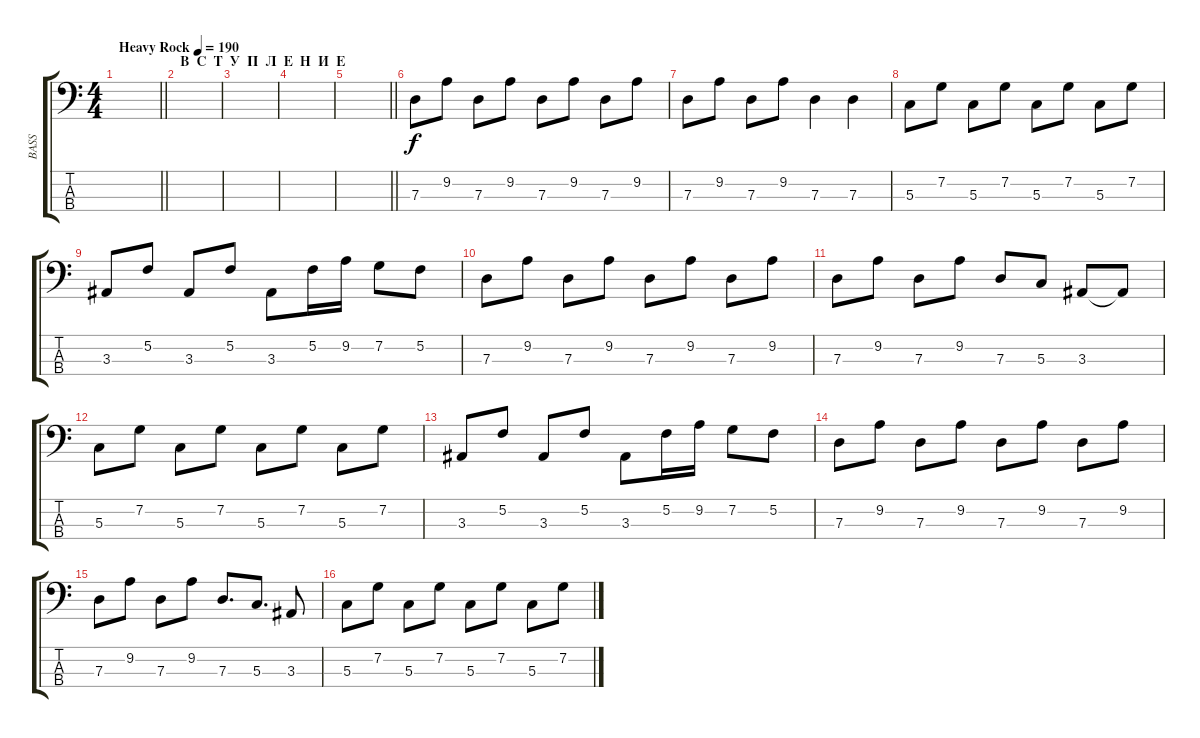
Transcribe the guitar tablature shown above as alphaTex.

\track ("BASS" "BASS") {instrument electricbassfinger}
\staff {score tabs}
\tuning (F2 C2 G1 D1) {hide}
\ts (4 4)
\tempo (190 "Heavy Rock")
\clef f4
\barLineRight lightlight
\ks c
|
\section ("" "В  С  Т  У  П  Л  Е  Н  И  Е")
|
|
|
\barLineRight lightlight
|
7.3.8 9.2.8 7.3.8 9.2.8 7.3.8 9.2.8 7.3.8 9.2.8 |
7.3.8 9.2.8 7.3.8 9.2.8 7.3.4 7.3.4 |
5.3.8 7.2.8 5.3.8 7.2.8 5.3.8 7.2.8 5.3.8 7.2.8 |
3.3.8 5.2.8 3.3.8 5.2.8 3.3.8 5.2.16 9.2.16 7.2.8 5.2.8 |
7.3.8 9.2.8 7.3.8 9.2.8 7.3.8 9.2.8 7.3.8 9.2.8 |
7.3.8 9.2.8 7.3.8 9.2.8 7.3.8 5.3.8 3.3.8 3.3{t}.8 |
5.3.8 7.2.8 5.3.8 7.2.8 5.3.8 7.2.8 5.3.8 7.2.8 |
3.3.8 5.2.8 3.3.8 5.2.8 3.3.8 5.2.16 9.2.16 7.2.8 5.2.8 |
7.3.8 9.2.8 7.3.8 9.2.8 7.3.8 9.2.8 7.3.8 9.2.8 |
7.3.8 9.2.8 7.3.8 9.2.8 7.3.8{d} 5.3.8{d} 3.3.8 |
5.3.8 7.2.8 5.3.8 7.2.8 5.3.8 7.2.8 5.3.8 7.2.8
